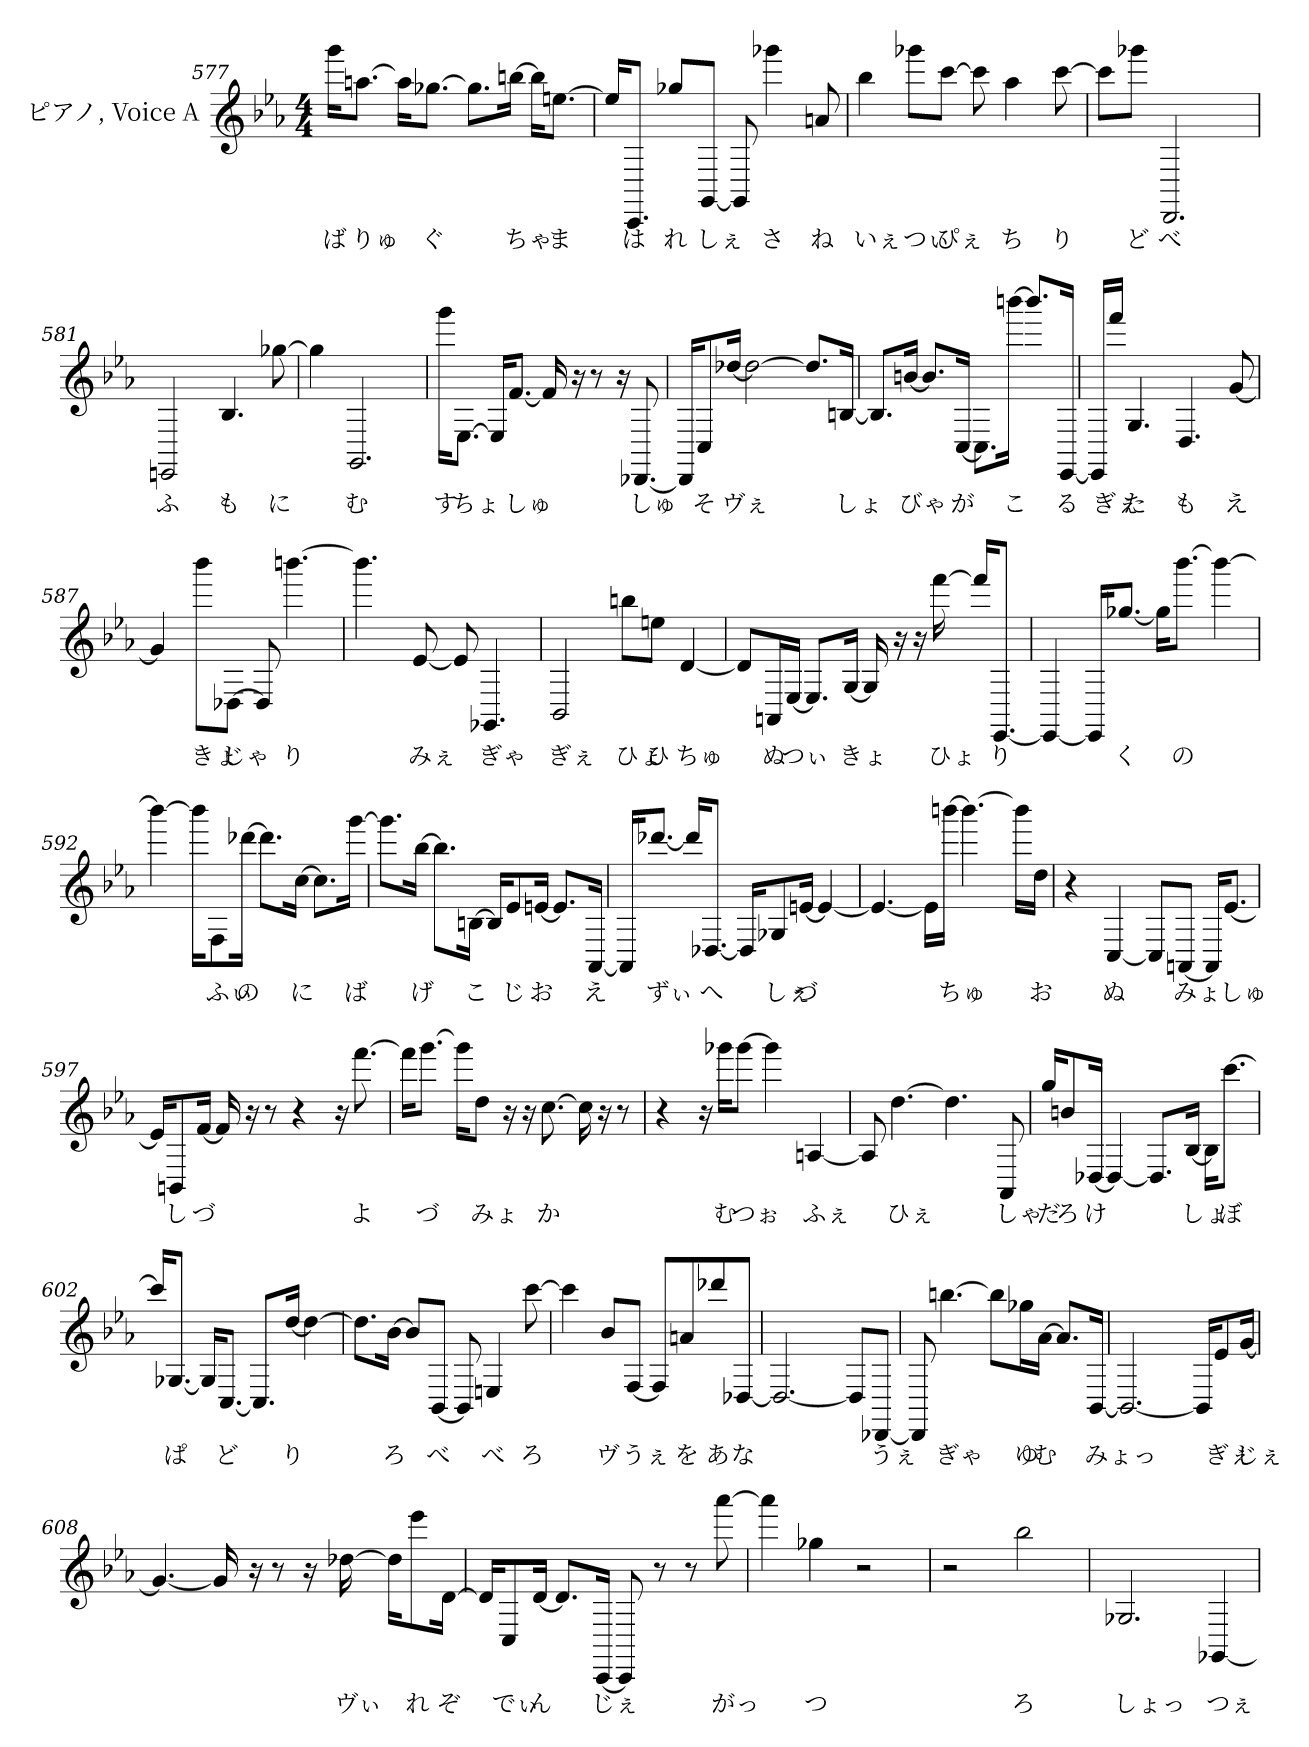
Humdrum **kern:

**kern	**text
*part1	*part1
*staff1	*staff1
*I"ピアノ, Voice A	*
!!LO:LB:g=z
*clefG2	*
*k[b-e-a-]	*
*M4/4	*
=577	=577
!	!LO:LY:b
16ggg\KL	ば
!	!LO:LY:b
[8.aan\J	りゅ
16aa\KL]	.
!	!LO:LY:b
[8.gg-X\J	ぐ
8.gg-\L]	.
!	!LO:LY:b
[16bbn\Jk	ちゃ
16bb\KL]	.
!	!LO:LY:b
[8.een\J	ま
=578	=578
16ee/KL]	.
!	!LO:LY:b
8.CC/J	は
!	!LO:LY:b
8gg-X/L	れ
!	!LO:LY:b
[8GG/J	しぇ
8GG/]	.
!	!LO:LY:b
4ggg-X\	さ
!	!LO:LY:b
8an/	ね
=579	=579
!	!LO:LY:b
4bb-\	いぇ
!	!LO:LY:b
8ggg-X\L	つぃ
!	!LO:LY:b
[8ccc\J	ぴぇ
8ccc\]	.
!	!LO:LY:b
4aa-\	ち
!	!LO:LY:b
[8ccc\	り
=580	=580
8ccc\L]	.
!	!LO:LY:b
8ggg-X\J	ど
!	!LO:LY:b
2.DD/	べ
=581	=581
!	!LO:LY:b
2EEn/	ふ
!	!LO:LY:b
4.B-/	も
!	!LO:LY:b
[8gg-X\	に
!!LO:LB:g=z
=582	=582
4gg-\]	.
!	!LO:LY:b
2.GG/	む
=583	=583
!	!LO:LY:b
16ggg\KL	す
!	!LO:LY:b
[8.E-\J	ちょ
16E-/KL]	.
!	!LO:LY:b
[8.f/J	しゅ
16f/]	.
16r	.
8r	.
16r	.
!	!LO:LY:b
[8.DD-X/	しゅ
=584	=584
16DD-/KL]	.
!	!LO:LY:b
8C/	そ
!	!LO:LY:b
[16dd-X/Jk	ヴぇ
2dd-\_	.
8.dd-/L]	.
!	!LO:LY:b
[16Bn/Jk	しょ
=585	=585
8.B/L]	.
!	!LO:LY:b
[16bn/Jk	びゃ
8.b/L]	.
!	!LO:LY:b
[16C/Jk	が
8.C\L]	.
!	!LO:LY:b
[16bbbn\Jk	こ
8.bbb/L]	.
!	!LO:LY:b
[16EE-/Jk	る
=586	=586
16EE-/LL]	.
!	!LO:LY:b
16fff/JJ	ぎぇ
!	!LO:LY:b
4.G/	た
!	!LO:LY:b
4.D/	も
!	!LO:LY:b
[8g/	え
!!LO:LB:g=z
=587	=587
4g/]	.
!	!LO:LY:b
8bbb-\L	きょ
!	!LO:LY:b
[8D-X\J	じゃ
8D-/]	.
!	!LO:LY:b
[4.bbbn\	り
=588	=588
4.bbb\]	.
!	!LO:LY:b
[8e-/	みぇ
8e-/]	.
!	!LO:LY:b
4.GG-X/	ぎゃ
=589	=589
!	!LO:LY:b
2BB-/	ぎぇ
!	!LO:LY:b
8bbn\L	ひょ
!	!LO:LY:b
8een\J	ひ
!	!LO:LY:b
[4d/	ちゅ
=590	=590
8d/L]	.
!	!LO:LY:b
16AAn/L	ぬ
!	!LO:LY:b
[16E-/JJ	つぃ
8.E-/L]	.
!	!LO:LY:b
[16G/Jk	きょ
16G/]	.
16r	.
16r	.
!	!LO:LY:b
[16fff\	ひょ
16fff/KL]	.
!	!LO:LY:b
[8.EE-/J	り
!!LO:LB:g=z
=591	=591
4EE-/_	.
16EE-/KL]	.
!	!LO:LY:b
[8.gg-X/J	く
16gg-\KL]	.
!	!LO:LY:b
[8.bbb-\J	の
4bbb-\_	.
=592	=592
4bbb-\_	.
16bbb-\KL]	.
!	!LO:LY:b
8F\	ふぃ
!	!LO:LY:b
[16ddd-X\Jk	の
8.ddd-\L]	.
!	!LO:LY:b
[16cc\Jk	に
8.cc\L]	.
!	!LO:LY:b
[16ggg\Jk	ば
=593	=593
8.ggg\L]	.
!	!LO:LY:b
[16bb-\Jk	げ
8.bb-\L]	.
!	!LO:LY:b
[16Bn\Jk	こ
16B/KL]	.
!	!LO:LY:b
8e-/	じ
!	!LO:LY:b
[16en/Jk	お
8.e/L]	.
!	!LO:LY:b
[16AA-/Jk	え
=594	=594
16AA-/KL]	.
!	!LO:LY:b
[8.ddd-X/J	ずぃ
16ddd-/KL]	.
!	!LO:LY:b
[8.D-X/J	へ
16D-/KL]	.
!	!LO:LY:b
8G-X/	しぇ
!	!LO:LY:b
[16en/Jk	づ
4e/_	.
!!LO:LB:g=z
=595	=595
4.e/_	.
16e\LL]	.
!	!LO:LY:b
[16bbbn\JJ	ちゅ
4.bbb\_	.
16bbb\LL]	.
!	!LO:LY:b
16dd\JJ	お
=596	=596
4r	.
!	!LO:LY:b
[4C/	ぬ
8C/L]	.
!	!LO:LY:b
[8AAn/J	みょ
16AA/KL]	.
!	!LO:LY:b
[8.e-/J	しゅ
=597	=597
16e-/KL]	.
!	!LO:LY:b
8BBn/	し
!	!LO:LY:b
[16f/Jk	づ
16f/]	.
16r	.
8r	.
4r	.
16r	.
!	!LO:LY:b
[8.fff\	よ
=598	=598
16fff\KL]	.
!	!LO:LY:b
[8.ggg\J	づ
16ggg\KL]	.
!	!LO:LY:b
8dd\J	みょ
16r	.
16r	.
!	!LO:LY:b
[8.cc\	か
16cc\]	.
16r	.
8r	.
!!LO:PB:g=z
=599	=599
4r	.
16r	.
!	!LO:LY:b
16ggg-X\KL	む
!	!LO:LY:b
[8ggg-\J	つぉ
4ggg-\]	.
!	!LO:LY:b
[4An/	ふぇ
=600	=600
8A/]	.
!	!LO:LY:b
[4.dd\	ひぇ
4.dd\]	.
!	!LO:LY:b
8AA-/	しゃ
=601	=601
!	!LO:LY:b
16gg/KL	だ
!	!LO:LY:b
8bn/	ろ
!	!LO:LY:b
[16D-X/Jk	け
4D-/_	.
8.D-/L]	.
!	!LO:LY:b
[16B-/Jk	しょ
16B-\KL]	.
!	!LO:LY:b
[8.ccc\J	ぼ
=602	=602
16ccc/KL]	.
!	!LO:LY:b
[8.G-X/J	ぱ
16G-/KL]	.
!	!LO:LY:b
[8.C/J	ど
8.C/L]	.
!	!LO:LY:b
[16dd/Jk	り
4dd\_	.
!!LO:LB:g=z
=603	=603
8.dd\L]	.
!	!LO:LY:b
[16b-\Jk	ろ
8b-/L]	.
!	!LO:LY:b
[8BB-/J	べ
8BB-/]	.
!	!LO:LY:b
4En/	べ
!	!LO:LY:b
[8ccc\	ろ
=604	=604
4ccc\]	.
!	!LO:LY:b
8b-/L	ヴ
!	!LO:LY:b
[8F/J	うぇ
8F/L]	.
!	!LO:LY:b
8an/	を
!	!LO:LY:b
8ddd-X/	あ
!	!LO:LY:b
[8D-X/J	な
=605	=605
2.D-/_	.
8D-/L]	.
!	!LO:LY:b
[8DD-X/J	うぇ
=606	=606
8DD-/]	.
!	!LO:LY:b
[4.bbn\	ぎゃ
8bb\L]	.
!	!LO:LY:b
16gg-X\L	ゆ
!	!LO:LY:b
[16a-\JJ	む
8.a-/L]	.
!	!LO:LY:b
[16BB-/Jk	みょっ
=607	=607
2.BB-/_	.
16BB-/KL]	.
!	!LO:LY:b
8e-/	ぎぇ
!	!LO:LY:b
[16g/Jk	じぇ
!!LO:LB:g=z
=608	=608
4.g/_	.
16g/]	.
16r	.
8r	.
16r	.
!	!LO:LY:b
[16dd-X\	ヴぃ
16dd-\KL]	.
!	!LO:LY:b
8eee-\	れ
!	!LO:LY:b
[16d\Jk	ぞ
=609	=609
16d/KL]	.
!	!LO:LY:b
8C/	でぃ
!	!LO:LY:b
[16d/Jk	ん
8.d/L]	.
!	!LO:LY:b
[16CC/Jk	じぇ
8CC/]	.
8r	.
8r	.
!	!LO:LY:b
[8aaa-\	がっ
=610	=610
4aaa-\]	.
!	!LO:LY:b
4gg-X\	つ
2r	.
=611	=611
2r	.
!	!LO:LY:b
2bb-\	ろ
=612	=612
!	!LO:LY:b
2.G-X/	しょっ
!	!LO:LY:b
[4GG-X/	つぇ
=	=
*-	*-
